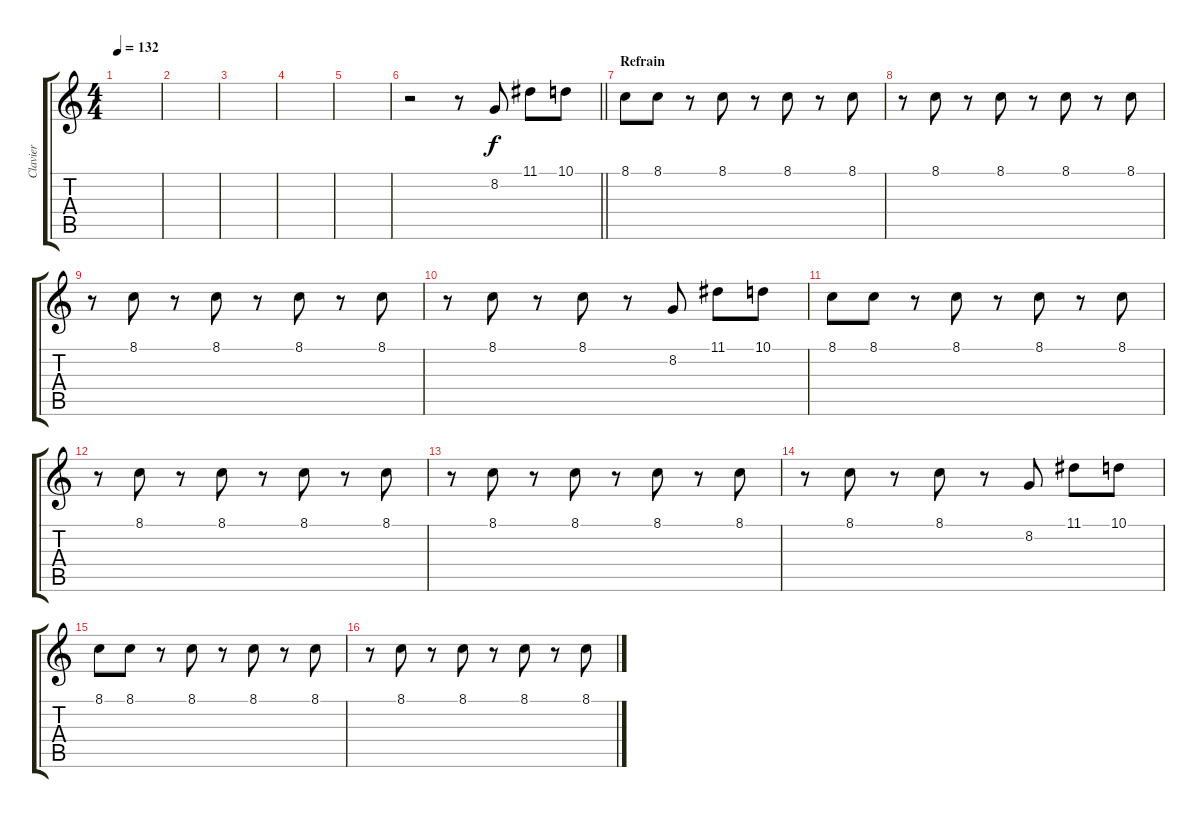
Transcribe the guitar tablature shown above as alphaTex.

\track ("Clavier" "Clavier") {instrument lead1square}
\staff {score tabs}
\tuning (E4 B3 G3 D3 A2 E2) {hide}
\ts (4 4)
\tempo 132
\clef g2
\ks c
|
|
|
|
|
\barLineRight lightlight
r.2 r.8 8.2.8 11.1.8 10.1.8 |
\section ("" "Refrain")
8.1.8 8.1.8 r.8 8.1.8 r.8 8.1.8 r.8 8.1.8 |
r.8 8.1.8 r.8 8.1.8 r.8 8.1.8 r.8 8.1.8 |
r.8 8.1.8 r.8 8.1.8 r.8 8.1.8 r.8 8.1.8 |
r.8 8.1.8 r.8 8.1.8 r.8 8.2.8 11.1.8 10.1.8 |
8.1.8 8.1.8 r.8 8.1.8 r.8 8.1.8 r.8 8.1.8 |
r.8 8.1.8 r.8 8.1.8 r.8 8.1.8 r.8 8.1.8 |
r.8 8.1.8 r.8 8.1.8 r.8 8.1.8 r.8 8.1.8 |
r.8 8.1.8 r.8 8.1.8 r.8 8.2.8 11.1.8 10.1.8 |
8.1.8 8.1.8 r.8 8.1.8 r.8 8.1.8 r.8 8.1.8 |
r.8 8.1.8 r.8 8.1.8 r.8 8.1.8 r.8 8.1.8
